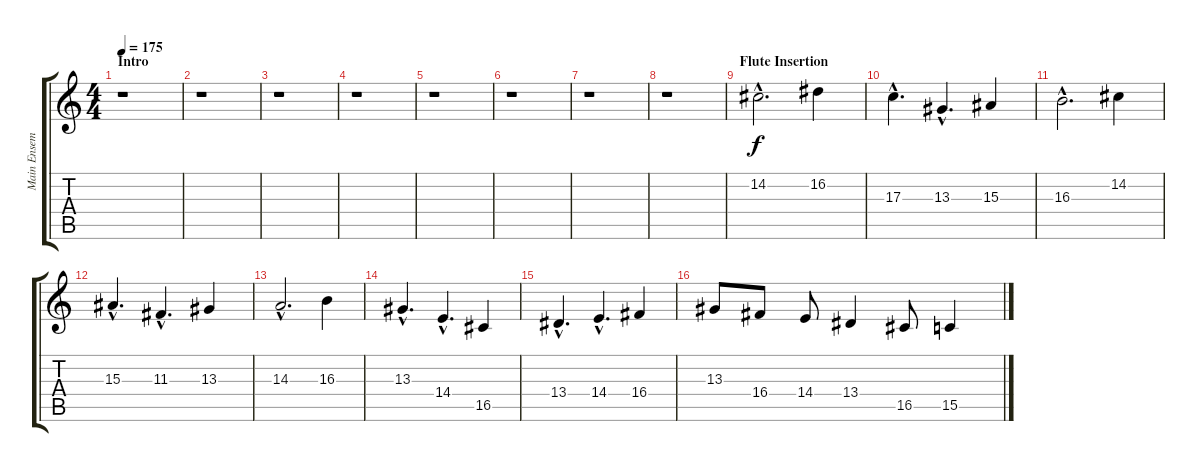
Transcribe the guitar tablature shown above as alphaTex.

\track ("Main Ensemble" "Main Ensem") {instrument flute}
\staff {score tabs}
\tuning (E4 B3 G3 D3 A2 E2) {hide}
\ts (4 4)
\section ("" "Intro")
\tempo 175
\clef g2
\ks c
r.1{dy f instrument flute} |
r.1 |
r.1 |
r.1 |
r.1 |
r.1 |
r.1 |
r.1 |
\section ("" "Flute Insertion")
14.2{hac}.2{d} 16.2.4 |
17.3{hac}.4{d} 13.3{hac}.4{d} 15.3.4 |
16.3{hac}.2{d} 14.2.4 |
15.3{hac}.4{d} 11.3{hac}.4{d} 13.3.4 |
14.3{hac}.2{d} 16.3.4 |
13.3{hac}.4{d} 14.4{hac}.4{d} 16.5.4 |
13.4{hac}.4{d} 14.4{hac}.4{d} 16.4.4 |
13.3.8 16.4.8 14.4.8 13.4.4 16.5.8 15.5.4
